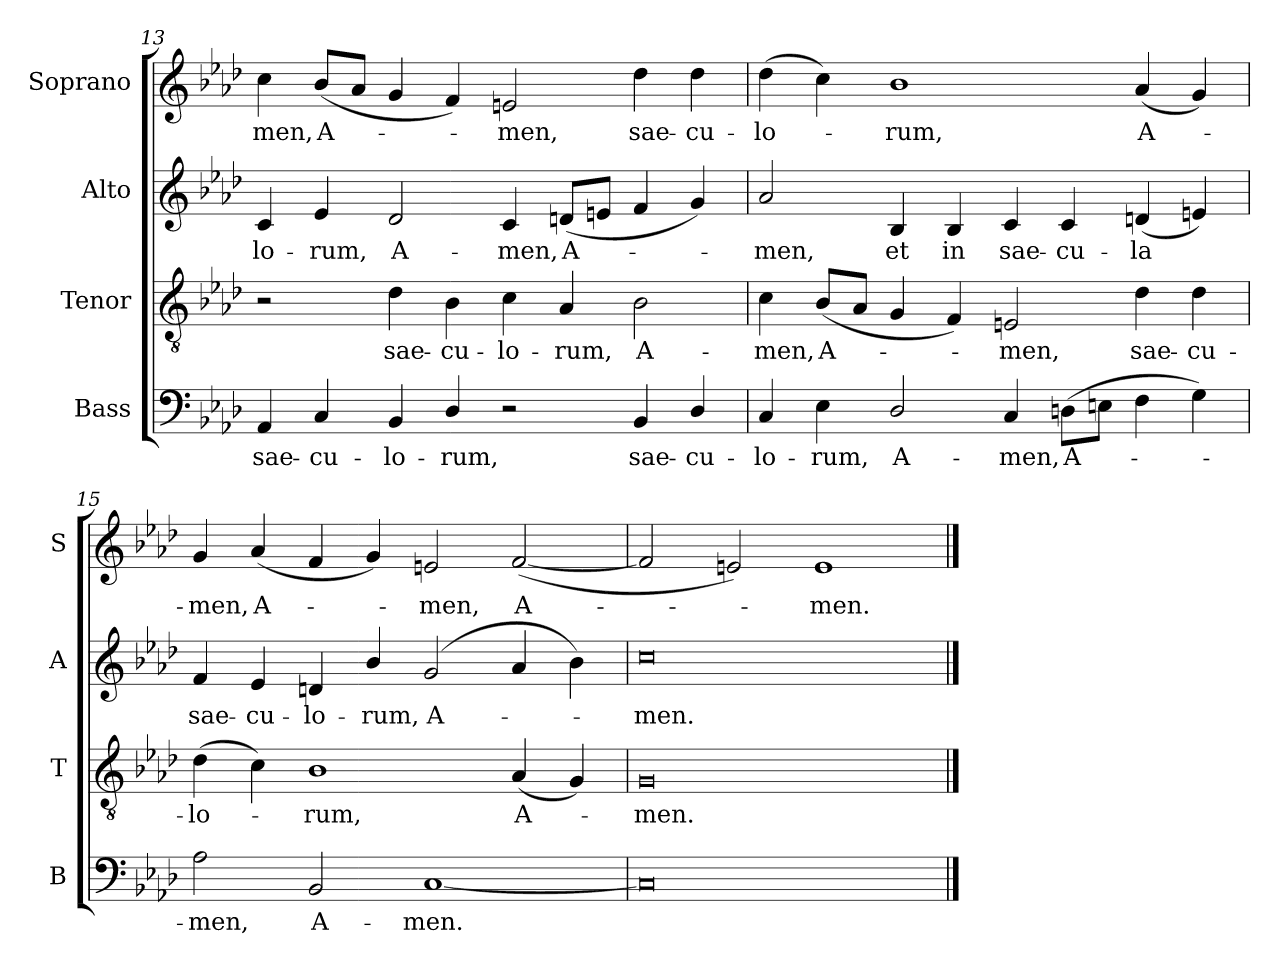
**kern	**text	**kern	**text	**kern	**text	**kern	**text
*part4	*part4	*part3	*part3	*part2	*part2	*part1	*part1
*staff4	*staff4	*staff3	*staff3	*staff2	*staff2	*staff1	*staff1
*I"Bass	*	*I"Tenor	*	*I"Alto	*	*I"Soprano	*
*I'B	*	*I'T	*	*I'A	*	*I'S	*
*clefF4	*	*clefGv2	*	*clefG2	*	*clefG2	*
*k[b-e-a-d-]	*	*k[b-e-a-d-]	*	*k[b-e-a-d-]	*	*k[b-e-a-d-]	*
*A-:	*	*A-:	*	*A-:	*	*A-:	*
=13	=13	=13	=13	=13	=13	=13	=13
!	!LO:LY:b	!	!	!	!LO:LY:b	!	!LO:LY:b
4AA-/	sae-	2r	.	4c/	-lo-	4cc\	-men,
!	!LO:LY:b	!	!	!	!LO:LY:b	!	!LO:LY:b
4C/	-cu-	.	.	4e-/	-rum,	(<8b-/L	A-
.	.	.	.	.	.	8a-/J	.
!	!LO:LY:b	!	!LO:LY:b	!	!LO:LY:b	!	!
4BB-/	-lo-	4d-\	sae-	2d-/	A-	4g/	.
!	!LO:LY:b	!	!LO:LY:b	!	!	!	!
4D-/	-rum,	4B-\	-cu-	.	.	4f/)	.
!	!	!	!LO:LY:b	!	!LO:LY:b	!	!LO:LY:b
2r	.	4c\	-lo-	4c/	-men,	2en/	men,
!	!	!	!LO:LY:b	!	!LO:LY:b	!	!
.	.	4A-/	-rum,	(<8dn/L	A-	.	.
.	.	.	.	8en/J	.	.	.
!	!LO:LY:b	!	!LO:LY:b	!	!	!	!LO:LY:b
4BB-/	sae-	2B-\	A-	4f/	.	4dd-\	sae-
!	!LO:LY:b	!	!	!	!	!	!LO:LY:b
4D-/	-cu-	.	.	4g/)	.	4dd-\	-cu-
!!LO:LB:g=z
=14	=14	=14	=14	=14	=14	=14	=14
!	!LO:LY:b	!	!LO:LY:b	!	!LO:LY:b	!	!LO:LY:b
4C/	-lo-	4c\	-men,	2a-/	men,	(>4dd-\	-lo-
!	!LO:LY:b	!	!LO:LY:b	!	!	!	!
4E-\	-rum,	(<8B-/L	A-	.	.	4cc\)	.
.	.	8A-/J	.	.	.	.	.
!	!LO:LY:b	!	!	!	!LO:LY:b	!	!LO:LY:b
2D-/	A-	4G/	.	4B-/	et	1b-	rum,
!	!	!	!	!	!LO:LY:b	!	!
.	.	4F/)	.	4B-/	in	.	.
!	!LO:LY:b	!	!LO:LY:b	!	!LO:LY:b	!	!
4C/	-men,	2En/	men,	4c/	sae-	.	.
!	!LO:LY:b	!	!	!	!LO:LY:b	!	!
(>8Dn\L	A-	.	.	4c/	-cu-	.	.
8En\J	.	.	.	.	.	.	.
!	!	!	!LO:LY:b	!	!LO:LY:b	!	!LO:LY:b
4F\	.	4d-\	sae-	(<4dn/	-la	(<4a-/	A-
!	!	!	!LO:LY:b	!	!	!	!
4G\)	.	4d-\	-cu-	4en/)	.	4g/)	.
=15	=15	=15	=15	=15	=15	=15	=15
!	!LO:LY:b	!	!LO:LY:b	!	!LO:LY:b	!	!LO:LY:b
2A-\	men,	(>4d-\	-lo-	4f/	sae-	4g/	men,
*	*	*	*	*	*	*MM148	*
!	!	!	!	!	!LO:LY:b	!	!LO:LY:b
.	.	4c\)	.	4e-i/	-cu-	(<4a-/	A-
*	*	*	*	*	*	*MM146	*
!	!LO:LY:b	!	!LO:LY:b	!	!LO:LY:b	!	!
2BB-/	A-	1B-	rum,	4dn/	-lo-	4f/	.
*	*	*	*	*	*	*MM144	*
!	!	!	!	!	!LO:LY:b	!	!
.	.	.	.	4b-/	-rum,	4g/)	.
*	*	*	*	*	*	*MM141	*
!	!LO:LY:b	!	!	!	!LO:LY:b	!	!LO:LY:b
[1C	-men.	.	.	(<2g/	A-	2en/	men,
*	*	*	*	*	*	*MM137	*
!	!	!	!LO:LY:b	!	!	!	!LO:LY:b
.	.	(<4A-/	A-	4a-/	.	(<[2f/	A-
.	.	4G/)	.	4b-\)	.	.	.
=16	=16	=16	=16	=16	=16	=16	=16
*	*	*	*	*	*	*MM133	*
!	!	!	!LO:LY:b	!	!LO:LY:b	!	!
0C]	.	0G	men.	0cc	men.	2f/]	.
*	*	*	*	*	*	*MM129	*
.	.	.	.	.	.	2en/)	.
*	*	*	*	*	*	*MM127	*
!	!	!	!	!	!	!	!LO:LY:b
.	.	.	.	.	.	1e	men.
==	==	==	==	==	==	==	==
*-	*-	*-	*-	*-	*-	*-	*-
